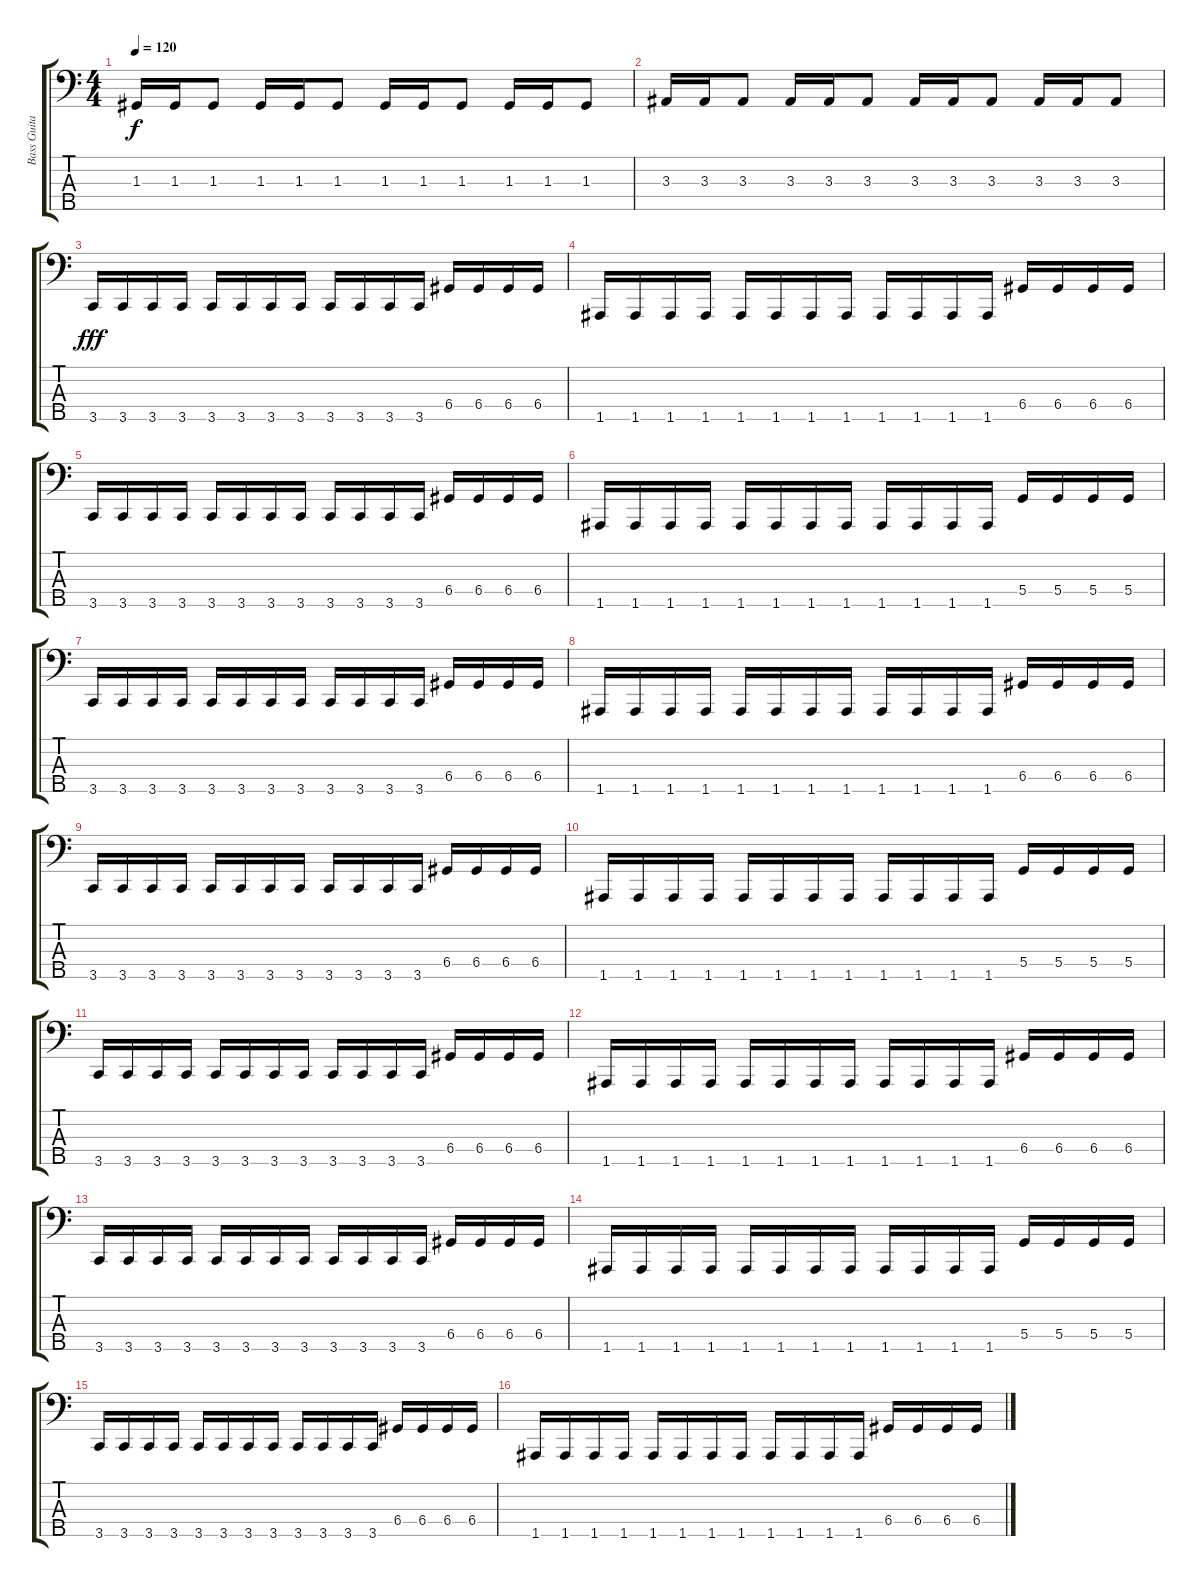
\track ("Bass Guitar" "Bass Guita") {instrument electricbasspick}
\staff {score tabs}
\tuning (F2 C2 G1 D1 A0) {hide}
\ts (4 4)
\tempo 120
\clef f4
\ks c
1.3.16{dy f} 1.3.16 1.3.8 1.3.16 1.3.16 1.3.8 1.3.16 1.3.16 1.3.8 1.3.16 1.3.16 1.3.8 |
3.3.16 3.3.16 3.3.8 3.3.16 3.3.16 3.3.8 3.3.16 3.3.16 3.3.8 3.3.16 3.3.16 3.3.8 |
3.5.16{dy fff} 3.5.16 3.5.16 3.5.16 3.5.16 3.5.16 3.5.16 3.5.16 3.5.16 3.5.16 3.5.16 3.5.16 6.4.16 6.4.16 6.4.16 6.4.16 |
1.5.16 1.5.16 1.5.16 1.5.16 1.5.16 1.5.16 1.5.16 1.5.16 1.5.16 1.5.16 1.5.16 1.5.16 6.4.16 6.4.16 6.4.16 6.4.16 |
3.5.16 3.5.16 3.5.16 3.5.16 3.5.16 3.5.16 3.5.16 3.5.16 3.5.16 3.5.16 3.5.16 3.5.16 6.4.16 6.4.16 6.4.16 6.4.16 |
1.5.16 1.5.16 1.5.16 1.5.16 1.5.16 1.5.16 1.5.16 1.5.16 1.5.16 1.5.16 1.5.16 1.5.16 5.4.16 5.4.16 5.4.16 5.4.16 |
3.5.16 3.5.16 3.5.16 3.5.16 3.5.16 3.5.16 3.5.16 3.5.16 3.5.16 3.5.16 3.5.16 3.5.16 6.4.16 6.4.16 6.4.16 6.4.16 |
1.5.16 1.5.16 1.5.16 1.5.16 1.5.16 1.5.16 1.5.16 1.5.16 1.5.16 1.5.16 1.5.16 1.5.16 6.4.16 6.4.16 6.4.16 6.4.16 |
3.5.16 3.5.16 3.5.16 3.5.16 3.5.16 3.5.16 3.5.16 3.5.16 3.5.16 3.5.16 3.5.16 3.5.16 6.4.16 6.4.16 6.4.16 6.4.16 |
1.5.16 1.5.16 1.5.16 1.5.16 1.5.16 1.5.16 1.5.16 1.5.16 1.5.16 1.5.16 1.5.16 1.5.16 5.4.16 5.4.16 5.4.16 5.4.16 |
3.5.16 3.5.16 3.5.16 3.5.16 3.5.16 3.5.16 3.5.16 3.5.16 3.5.16 3.5.16 3.5.16 3.5.16 6.4.16 6.4.16 6.4.16 6.4.16 |
1.5.16 1.5.16 1.5.16 1.5.16 1.5.16 1.5.16 1.5.16 1.5.16 1.5.16 1.5.16 1.5.16 1.5.16 6.4.16 6.4.16 6.4.16 6.4.16 |
3.5.16 3.5.16 3.5.16 3.5.16 3.5.16 3.5.16 3.5.16 3.5.16 3.5.16 3.5.16 3.5.16 3.5.16 6.4.16 6.4.16 6.4.16 6.4.16 |
1.5.16 1.5.16 1.5.16 1.5.16 1.5.16 1.5.16 1.5.16 1.5.16 1.5.16 1.5.16 1.5.16 1.5.16 5.4.16 5.4.16 5.4.16 5.4.16 |
3.5.16 3.5.16 3.5.16 3.5.16 3.5.16 3.5.16 3.5.16 3.5.16 3.5.16 3.5.16 3.5.16 3.5.16 6.4.16 6.4.16 6.4.16 6.4.16 |
1.5.16 1.5.16 1.5.16 1.5.16 1.5.16 1.5.16 1.5.16 1.5.16 1.5.16 1.5.16 1.5.16 1.5.16 6.4.16 6.4.16 6.4.16 6.4.16
